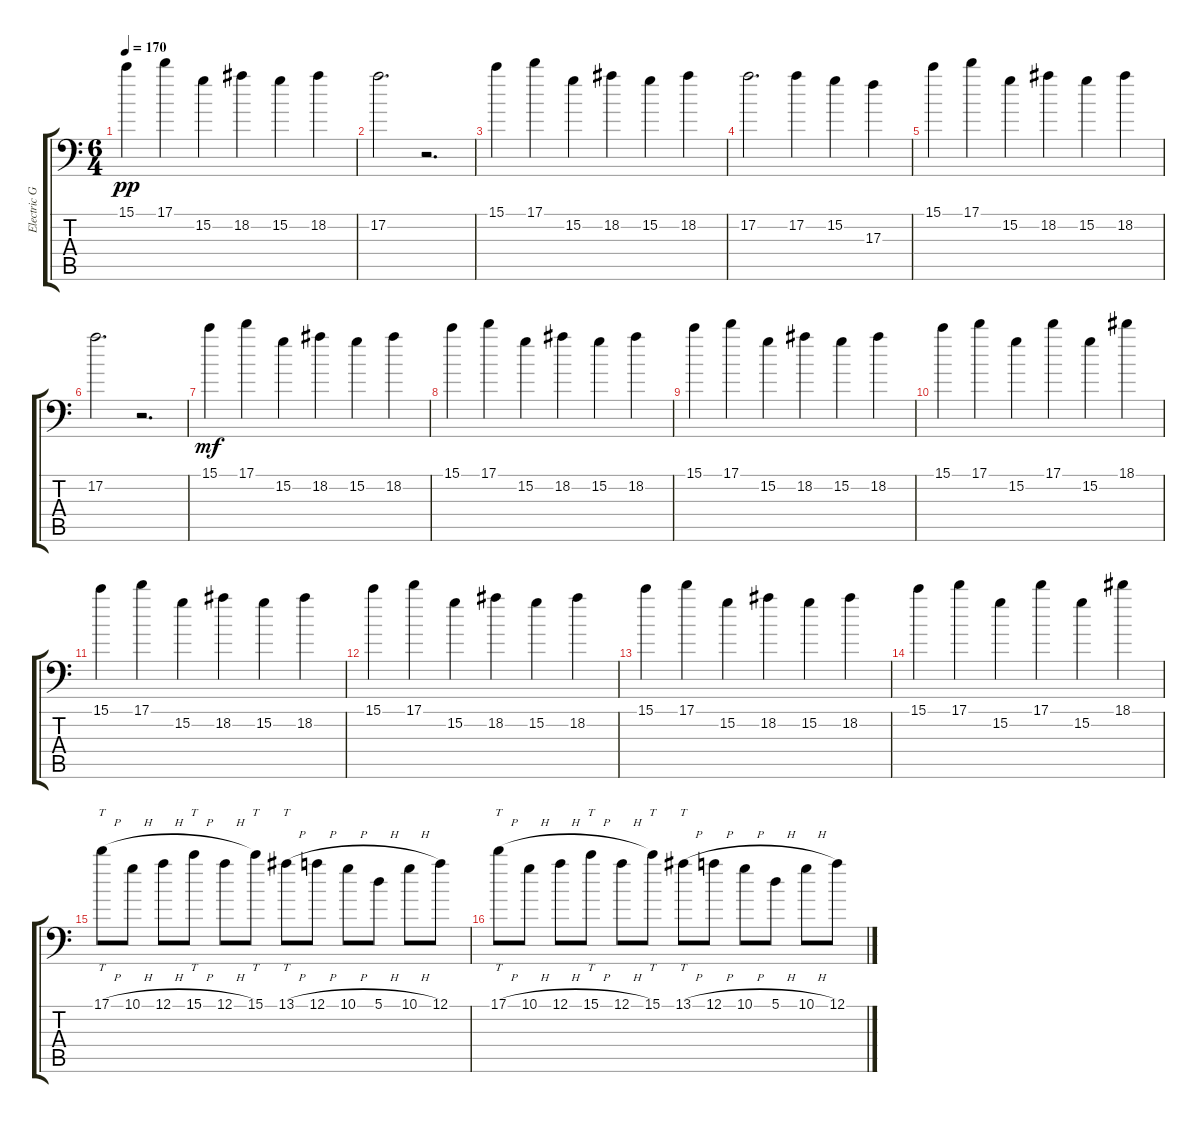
\track ("Electric Guitar" "Electric G") {instrument electricguitarclean}
\staff {score tabs}
\tuning (A3 E3 C3 G2 D2 G1) {hide}
\ts (6 4)
\tempo 170
\clef f4
\ks c
15.1.4{dy pp} 17.1.4 15.2.4 18.2.4 15.2.4 18.2.4 |
17.2.2{d} r.2{d} |
15.1.4 17.1.4 15.2.4 18.2.4 15.2.4 18.2.4 |
17.2.2{d} 17.2.4 15.2.4 17.3.4 |
15.1.4 17.1.4 15.2.4 18.2.4 15.2.4 18.2.4 |
17.2.2{d} r.2{d} |
15.1.4{dy mf} 17.1.4 15.2.4 18.2.4 15.2.4 18.2.4 |
15.1.4 17.1.4 15.2.4 18.2.4 15.2.4 18.2.4 |
15.1.4 17.1.4 15.2.4 18.2.4 15.2.4 18.2.4 |
15.1.4 17.1.4 15.2.4 17.1.4 15.2.4 18.1.4 |
15.1.4 17.1.4 15.2.4 18.2.4 15.2.4 18.2.4 |
15.1.4 17.1.4 15.2.4 18.2.4 15.2.4 18.2.4 |
15.1.4 17.1.4 15.2.4 18.2.4 15.2.4 18.2.4 |
15.1.4 17.1.4 15.2.4 17.1.4 15.2.4 18.1.4 |
17.1{h}.8{tt} 10.1{h}.8 12.1{h}.8 15.1{h}.8{tt} 12.1{h}.8 15.1.8{tt} 13.1{h}.8{tt} 12.1{h}.8 10.1{h}.8 5.1{h}.8 10.1{h}.8 12.1.8 |
17.1{h}.8{tt} 10.1{h}.8 12.1{h}.8 15.1{h}.8{tt} 12.1{h}.8 15.1.8{tt} 13.1{h}.8{tt} 12.1{h}.8 10.1{h}.8 5.1{h}.8 10.1{h}.8 12.1.8
